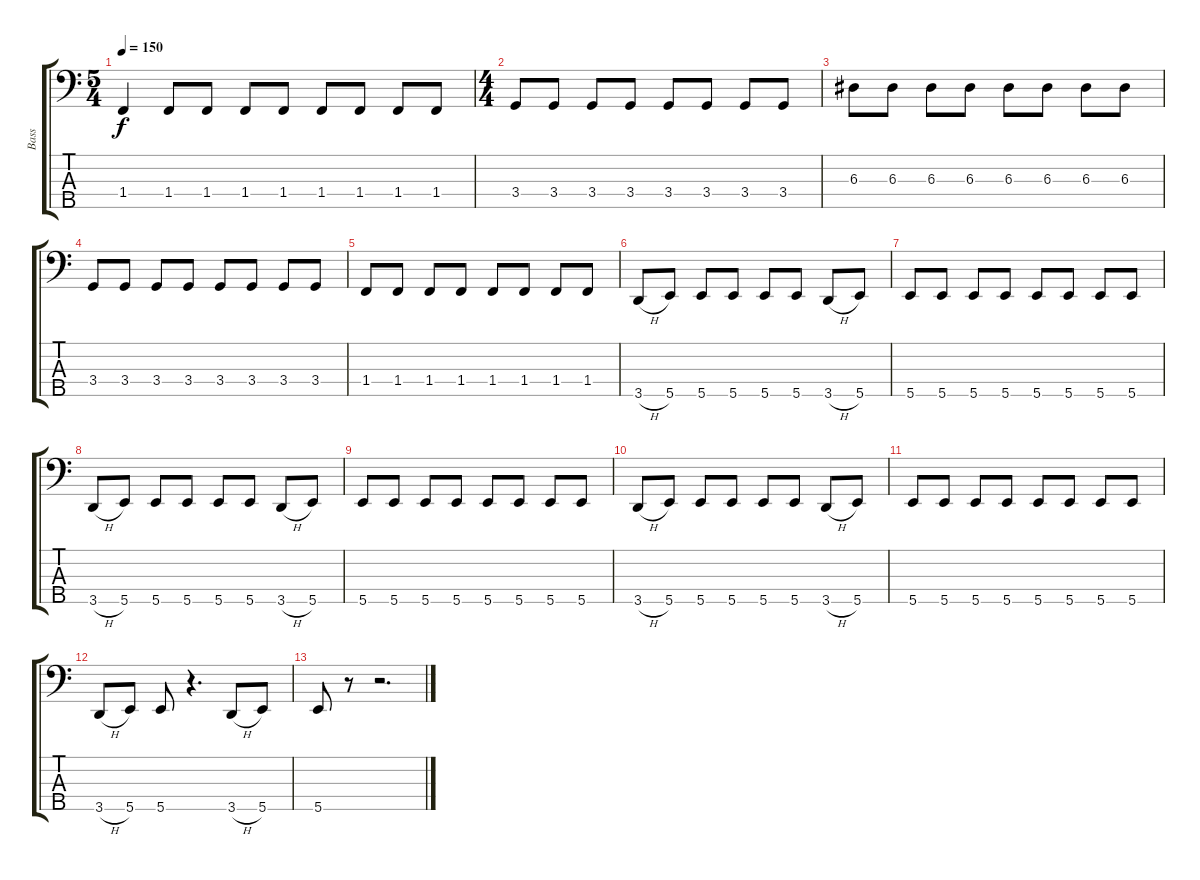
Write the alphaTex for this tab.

\track ("Bass" "Bass") {instrument electricbassfinger}
\staff {score tabs}
\tuning (G2 D2 A1 E1 B0) {hide}
\ts (5 4)
\tempo 150
\clef f4
\ks c
1.4.4{dy f} 1.4.8 1.4.8 1.4.8 1.4.8 1.4.8 1.4.8 1.4.8 1.4.8 |
\ts (4 4)
3.4.8 3.4.8 3.4.8 3.4.8 3.4.8 3.4.8 3.4.8 3.4.8 |
6.3.8 6.3.8 6.3.8 6.3.8 6.3.8 6.3.8 6.3.8 6.3.8 |
3.4.8 3.4.8 3.4.8 3.4.8 3.4.8 3.4.8 3.4.8 3.4.8 |
1.4.8 1.4.8 1.4.8 1.4.8 1.4.8 1.4.8 1.4.8 1.4.8 |
3.5{h}.8 5.5.8 5.5.8 5.5.8 5.5.8 5.5.8 3.5{h}.8 5.5.8 |
5.5.8 5.5.8 5.5.8 5.5.8 5.5.8 5.5.8 5.5.8 5.5.8 |
3.5{h}.8 5.5.8 5.5.8 5.5.8 5.5.8 5.5.8 3.5{h}.8 5.5.8 |
5.5.8 5.5.8 5.5.8 5.5.8 5.5.8 5.5.8 5.5.8 5.5.8 |
3.5{h}.8 5.5.8 5.5.8 5.5.8 5.5.8 5.5.8 3.5{h}.8 5.5.8 |
5.5.8 5.5.8 5.5.8 5.5.8 5.5.8 5.5.8 5.5.8 5.5.8 |
3.5{h}.8 5.5.8 5.5.8 r.4{d} 3.5{h}.8 5.5.8 |
5.5.8 r.8 r.2{d}
